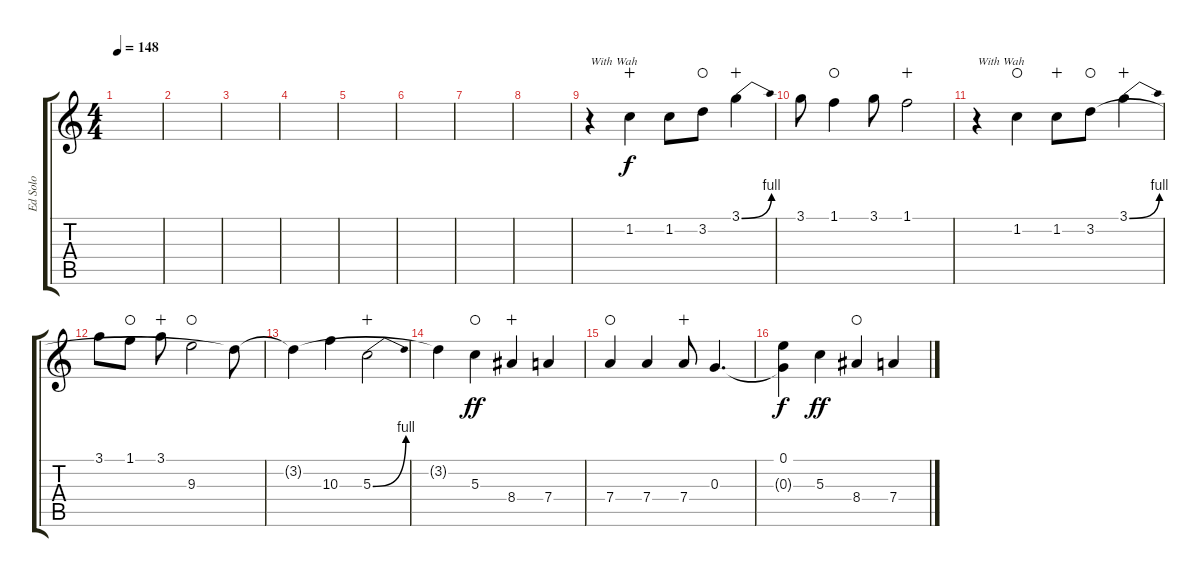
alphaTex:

\track ("Ed Solo" "Ed Solo") {instrument overdrivenguitar}
\staff {score tabs}
\tuning (E4 B3 G3 D3 A2 D2) {hide}
\ts (4 4)
\tempo 148
\clef g2
\ks c
|
|
|
|
|
|
|
|
r.4{txt "With Wah"} 1.2.4{wahc} 1.2.8 3.2.8{waho} 3.1{be (bend 0 0 60 4)}.4{wahc} |
3.1.8 1.1.4{waho} 3.1.8 1.1.2{wahc} |
r.4{txt "With Wah"} 1.2.4{waho} 1.2.8{wahc} 3.2.8{waho} 3.1{be (bend 0 0 60 4)}.4{wahc} |
3.1.8 1.1.8{waho} 3.1.8{wahc} 9.3.2{dy f waho} 3.2{t}.8 |
3.2{t}.4 10.3.4 5.3{be (bend 0 0 60 4)}.2{wahc} |
3.2{t}.4 5.3.4{dy ff waho} 8.4.4{wahc} 7.4.4 |
7.4.4{waho} 7.4.4 7.4.8{wahc} 0.3.4{d} |
(0.1 0.3{t}).4{dy f} 5.3.4{dy ff} 8.4.4{waho} 7.4.4
